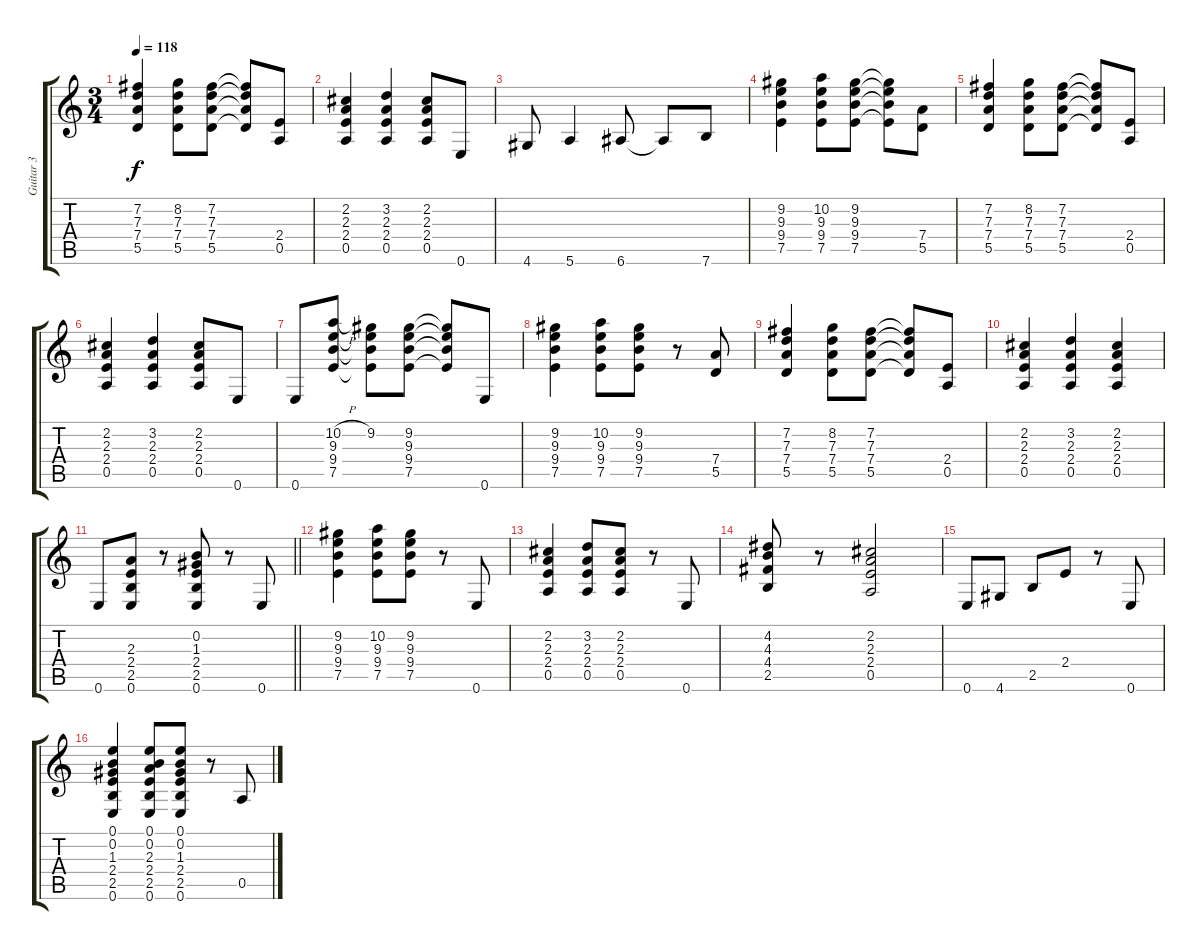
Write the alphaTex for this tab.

\track ("Guitar 3" "Guitar 3") {instrument electricguitarjazz}
\staff {score tabs}
\tuning (E4 B3 G3 D3 A2 E2) {hide}
\ts (3 4)
\tempo 118
\clef g2
\ks c
(7.2 7.3 7.4 5.5).4{dy f} (8.2 7.3 7.4 5.5).8 (7.2 7.3 7.4 5.5).8 (7.2{t} 7.3{t} 7.4{t} 5.5{t}).8 (2.4 0.5).8 |
(2.2 2.3 2.4 0.5).4 (3.2 2.3 2.4 0.5).4 (2.2 2.3 2.4 0.5).8 0.6.8 |
4.6.8 5.6.4 6.6.8 6.6{t}.8 7.6.8 |
(9.2 9.3 9.4 7.5).4 (10.2 9.3 9.4 7.5).8 (9.2 9.3 9.4 7.5).8 (9.2{t} 9.3{t} 9.4{t} 7.5{t}).8 (7.4 5.5).8 |
(7.2 7.3 7.4 5.5).4 (8.2 7.3 7.4 5.5).8 (7.2 7.3 7.4 5.5).8 (7.2{t} 7.3{t} 7.4{t} 5.5{t}).8 (2.4 0.5).8 |
(2.2 2.3 2.4 0.5).4 (3.2 2.3 2.4 0.5).4 (2.2 2.3 2.4 0.5).8 0.6.8 |
0.6.8 (10.2{h} 9.3 9.4 7.5).8 (9.2 9.3{t} 9.4{t} 7.5{t}).8 (9.2 9.3 9.4 7.5).8 (9.2{t} 9.3{t} 9.4{t} 7.5{t}).8 0.6.8 |
(9.2 9.3 9.4 7.5).4 (10.2 9.3 9.4 7.5).8 (9.2 9.3 9.4 7.5).8 r.8 (7.4 5.5).8 |
(7.2 7.3 7.4 5.5).4 (8.2 7.3 7.4 5.5).8 (7.2 7.3 7.4 5.5).8 (7.2{t} 7.3{t} 7.4{t} 5.5{t}).8 (2.4 0.5).8 |
(2.2 2.3 2.4 0.5).4 (3.2 2.3 2.4 0.5).4 (2.2 2.3 2.4 0.5).4 |
\barLineRight lightlight
0.6.8 (2.3 2.4 2.5 0.6).8 r.8 (0.2 1.3 2.4 2.5 0.6).8 r.8 0.6.8 |
(9.2 9.3 9.4 7.5).4 (10.2 9.3 9.4 7.5).8 (9.2 9.3 9.4 7.5).8 r.8 0.6.8 |
(2.2 2.3 2.4 0.5).4 (3.2 2.3 2.4 0.5).8 (2.2 2.3 2.4 0.5).8 r.8 0.6.8 |
(4.2 4.3 4.4 2.5).8 r.8 (2.2 2.3 2.4 0.5).2 |
0.6.8 4.6.8 2.5.8 2.4.8 r.8 0.6.8 |
(0.1 0.2 1.3 2.4 2.5 0.6).4 (0.1 0.2 2.3 2.4 2.5 0.6).8 (0.1 0.2 1.3 2.4 2.5 0.6).8 r.8 0.5.8
